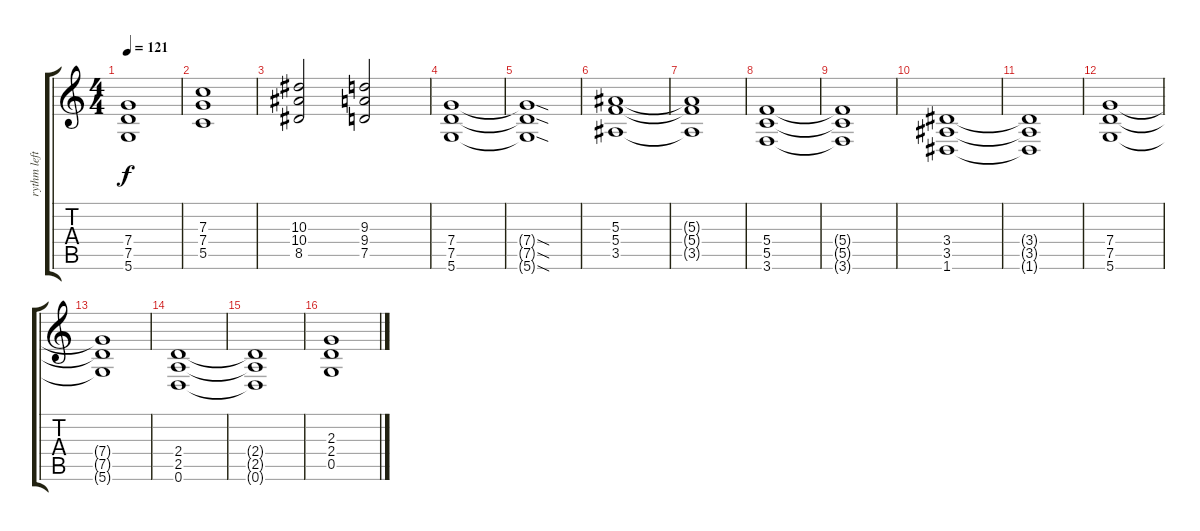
\track ("rythm left" "rythm left") {instrument distortionguitar}
\staff {score tabs}
\tuning (D4 A3 F3 C3 G2 D2) {hide}
\ts (4 4)
\tempo 121
\clef g2
\ks c
(7.4 7.5 5.6).1{dy f} |
(7.3 7.4 5.5).1 |
(10.3 10.4 8.5).2 (9.3 9.4 7.5).2 |
(7.4 7.5 5.6).1 |
(7.4{sod t} 7.5{sod t} 5.6{sod t}).1 |
(5.3 5.4 3.5).1 |
(5.3{t} 5.4{t} 3.5{t}).1 |
(5.4 5.5 3.6).1 |
(5.4{t} 5.5{t} 3.6{t}).1 |
(3.4 3.5 1.6).1 |
(3.4{t} 3.5{t} 1.6{t}).1 |
(7.4 7.5 5.6).1 |
(7.4{t} 7.5{t} 5.6{t}).1 |
(2.4 2.5 0.6).1 |
(2.4{t} 2.5{t} 0.6{t}).1 |
(2.3 2.4 0.5).1
